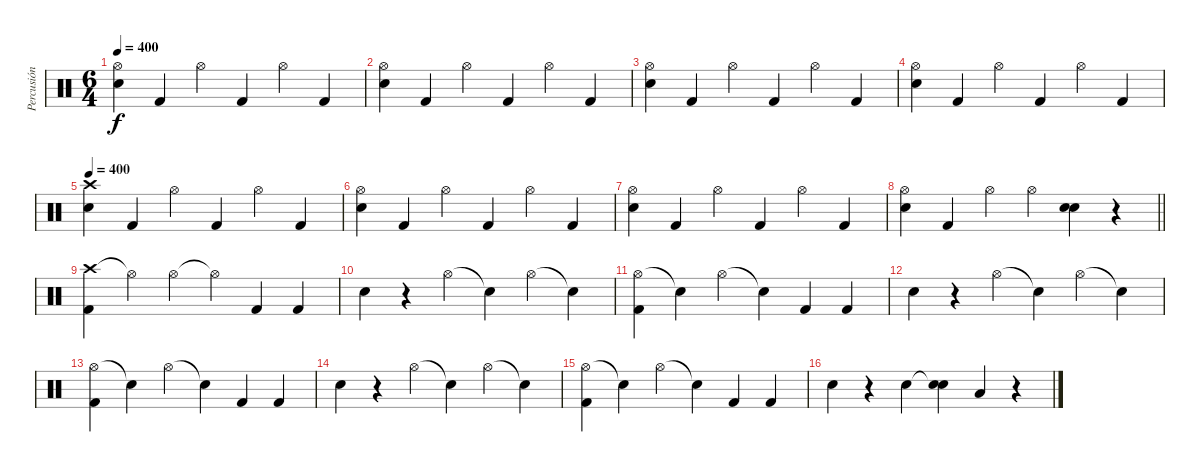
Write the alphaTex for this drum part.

\track ("Percusión" "Percusión") {instrument percussion}
\staff {score}
\articulation defaults
\ts (6 4)
\tempo 400
\clef neutral
\ks c
("Hi-Hat (open)" "Snare (hit) 2").4{dy f} "Kick (hit) 2".4 "Hi-Hat (open)".4 "Kick (hit) 2".4 "Hi-Hat (open)".4 "Kick (hit) 2".4 |
("Hi-Hat (open)" "Snare (hit) 2").4 "Kick (hit) 2".4 "Hi-Hat (open)".4 "Kick (hit) 2".4 "Hi-Hat (open)".4 "Kick (hit) 2".4 |
("Hi-Hat (open)" "Snare (hit) 2").4 "Kick (hit) 2".4 "Hi-Hat (open)".4 "Kick (hit) 2".4 "Hi-Hat (open)".4 "Kick (hit) 2".4 |
("Hi-Hat (open)" "Snare (hit) 2").4 "Kick (hit) 2".4 "Hi-Hat (open)".4 "Kick (hit) 2".4 "Hi-Hat (open)".4 "Kick (hit) 2".4 |
\tempo 400
("Crash high (hit)" "Snare (hit) 2").4 "Kick (hit) 2".4 "Hi-Hat (open)".4 "Kick (hit) 2".4 "Hi-Hat (open)".4 "Kick (hit) 2".4 |
("Hi-Hat (open)" "Snare (hit) 2").4 "Kick (hit) 2".4 "Hi-Hat (open)".4 "Kick (hit) 2".4 "Hi-Hat (open)".4 "Kick (hit) 2".4 |
("Hi-Hat (open)" "Snare (hit) 2").4 "Kick (hit) 2".4 "Hi-Hat (open)".4 "Kick (hit) 2".4 "Hi-Hat (open)".4 "Kick (hit) 2".4 |
\barLineRight lightlight
("Hi-Hat (open)" "Snare (hit) 2").4 "Kick (hit) 2".4 "Hi-Hat (open)".4 "Hi-Hat (open)".4 ("Snare (hit) 2" "Snare (hit) 2").4 r.4 |
("Crash high (hit)" "Kick (hit) 2").4 "Hi-Hat (open)"{t}.4 "Hi-Hat (open)".4 "Hi-Hat (open)"{t}.4 "Kick (hit) 2".4 "Kick (hit) 2".4 |
"Snare (hit) 2".4 r.4 "Hi-Hat (open)".4 "Snare (hit)"{t}.4 "Hi-Hat (open)".4 "Snare (hit)"{t}.4 |
("Hi-Hat (open)" "Kick (hit) 2").4 "Snare (hit)"{t}.4 "Hi-Hat (open)".4 "Snare (hit)"{t}.4 "Kick (hit) 2".4 "Kick (hit) 2".4 |
"Snare (hit) 2".4 r.4 "Hi-Hat (open)".4 "Snare (hit)"{t}.4 "Hi-Hat (open)".4 "Snare (hit)"{t}.4 |
("Hi-Hat (open)" "Kick (hit) 2").4 "Snare (hit)"{t}.4 "Hi-Hat (open)".4 "Snare (hit)"{t}.4 "Kick (hit) 2".4 "Kick (hit) 2".4 |
"Snare (hit) 2".4 r.4 "Hi-Hat (open)".4 "Snare (hit)"{t}.4 "Hi-Hat (open)".4 "Snare (hit)"{t}.4 |
("Hi-Hat (open)" "Kick (hit) 2").4 "Snare (hit)"{t}.4 "Hi-Hat (open)".4 "Snare (hit)"{t}.4 "Kick (hit) 2".4 "Kick (hit) 2".4 |
"Snare (hit) 2".4 r.4 "Snare (hit) 2".4 ("Snare (hit)"{t} "Snare (hit) 2").4 "Low Tom (hit)".4 r.4
